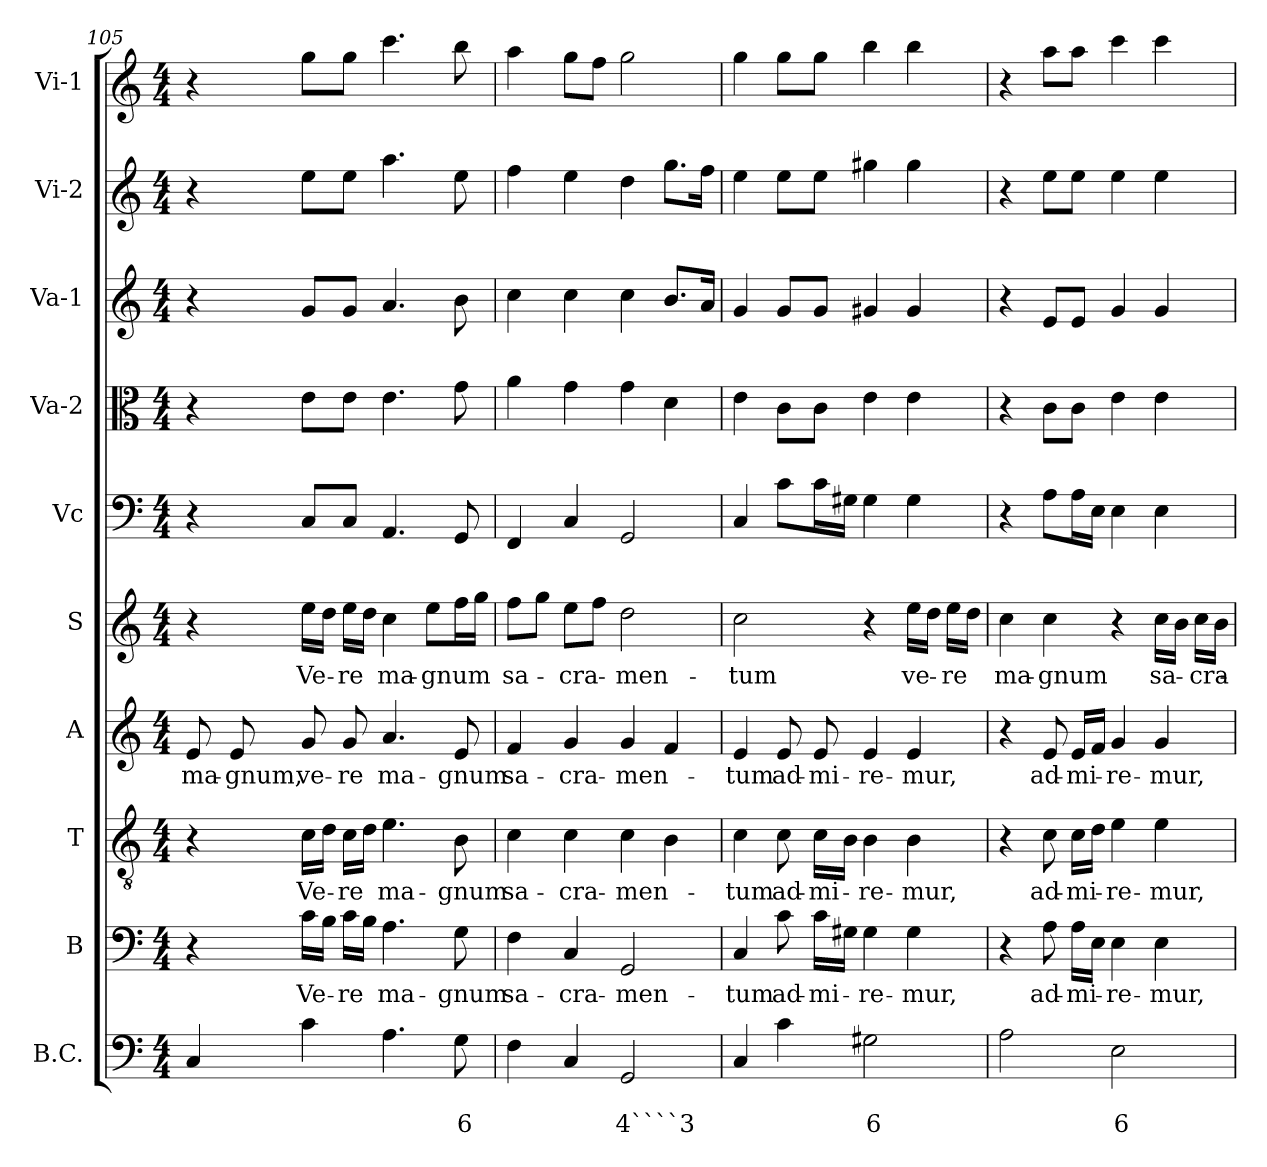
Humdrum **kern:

**kern	**text	**text	**kern	**text	**kern	**text	**kern	**text	**kern	**text	**kern	**kern	**kern	**kern	**kern
*part10	*part10	*part10	*part9	*part9	*part8	*part8	*part7	*part7	*part6	*part6	*part5	*part4	*part3	*part2	*part1
*staff10	*staff10	*staff10	*staff9	*staff9	*staff8	*staff8	*staff7	*staff7	*staff6	*staff6	*staff5	*staff4	*staff3	*staff2	*staff1
*I"B.C.	*	*	*I"B	*	*I"T	*	*I"A	*	*I"S	*	*I"Vc	*I"Va-2	*I"Va-1	*I"Vi-2	*I"Vi-1
*clefF4	*	*	*clefF4	*	*clefGv2	*	*clefG2	*	*clefG2	*	*clefF4	*clefC3	*clefG2	*clefG2	*clefG2
*k[]	*	*	*k[]	*	*k[]	*	*k[]	*	*k[]	*	*k[]	*k[]	*k[]	*k[]	*k[]
*C:	*	*	*C:	*	*C:	*	*C:	*	*C:	*	*C:	*C:	*C:	*C:	*C:
*M4/4	*	*	*M4/4	*	*M4/4	*	*M4/4	*	*M4/4	*	*M4/4	*M4/4	*M4/4	*M4/4	*M4/4
=105	=105	=105	=105	=105	=105	=105	=105	=105	=105	=105	=105	=105	=105	=105	=105
!	!	!	!	!	!	!	!	!LO:LY:b	!	!	!	!	!	!	!
4C/	.	.	4r	.	4r	.	8e/	ma-	4r	.	4r	4r	4r	4r	4r
!	!	!	!	!	!	!	!	!LO:LY:b	!	!	!	!	!	!	!
.	.	.	.	.	.	.	8e/	-gnum,	.	.	.	.	.	.	.
!	!	!	!	!LO:LY:b	!	!LO:LY:b	!	!LO:LY:b	!	!LO:LY:b	!	!	!	!	!
4c\	.	.	16c\LL	Ve-	16c\LL	Ve-	8g/	ve-	16ee\LL	Ve-	8C/L	8e\L	8g/L	8ee\L	8gg\L
.	.	.	16B\JJ	.	16d\JJ	.	.	.	16dd\JJ	.	.	.	.	.	.
!	!	!	!	!LO:LY:b	!	!LO:LY:b	!	!LO:LY:b	!	!LO:LY:b	!	!	!	!	!
.	.	.	16c\LL	-re	16c\LL	-re	8g/	-re	16ee\LL	-re	8C/J	8e\J	8g/J	8ee\J	8gg\J
.	.	.	16B\JJ	.	16d\JJ	.	.	.	16dd\JJ	.	.	.	.	.	.
!	!	!	!	!LO:LY:b	!	!LO:LY:b	!	!LO:LY:b	!	!LO:LY:b	!	!	!	!	!
4.A\	.	.	4.A\	ma-	4.e\	ma-	4.a/	ma-	4cc\	ma-	4.AA/	4.e\	4.a/	4.aa\	4.ccc\
!	!	!	!	!	!	!	!	!	!	!LO:LY:b	!	!	!	!	!
.	.	.	.	.	.	.	.	.	8ee\L	-gnum	.	.	.	.	.
!	!	!LO:LY:b	!	!LO:LY:b	!	!LO:LY:b	!	!LO:LY:b	!	!	!	!	!	!	!
8G\	.	6	8G\	-gnum	8B\	-gnum	8e/	-gnum	16ff\L	.	8GG/	8g\	8b\	8ee\	8bb\
.	.	.	.	.	.	.	.	.	16gg\JJ	.	.	.	.	.	.
=106	=106	=106	=106	=106	=106	=106	=106	=106	=106	=106	=106	=106	=106	=106	=106
!	!	!	!	!LO:LY:b	!	!LO:LY:b	!	!LO:LY:b	!	!LO:LY:b	!	!	!	!	!
4F\	.	.	4F\	sa-	4c\	sa-	4f/	sa-	8ff\L	sa-	4FF/	4a\	4cc\	4ff\	4aa\
.	.	.	.	.	.	.	.	.	8gg\J	.	.	.	.	.	.
!	!	!	!	!LO:LY:b	!	!LO:LY:b	!	!LO:LY:b	!	!LO:LY:b	!	!	!	!	!
4C/	.	.	4C/	-cra-	4c\	-cra-	4g/	-cra-	8ee\L	-cra-	4C/	4g\	4cc\	4ee\	8gg\L
.	.	.	.	.	.	.	.	.	8ff\J	.	.	.	.	.	8ff\J
!	!	!LO:LY:b	!	!LO:LY:b	!	!LO:LY:b	!	!LO:LY:b	!	!LO:LY:b	!	!	!	!	!
2GG/	.	4````3	2GG/	-men-	4c\	-men-	4g/	-men-	2dd\	-men-	2GG/	4g\	4cc\	4dd\	2gg\
.	.	.	.	.	4B\	.	4f/	.	.	.	.	4d\	8.b/L	8.gg\L	.
.	.	.	.	.	.	.	.	.	.	.	.	.	16a/Jk	16ff\Jk	.
=107	=107	=107	=107	=107	=107	=107	=107	=107	=107	=107	=107	=107	=107	=107	=107
!	!	!	!	!LO:LY:b	!	!LO:LY:b	!	!LO:LY:b	!	!LO:LY:b	!	!	!	!	!
4C/	.	.	4C/	-tum	4c\	-tum	4e/	-tum	2cc\	-tum	4C/	4e\	4g/	4ee\	4gg\
!	!	!	!	!LO:LY:b	!	!LO:LY:b	!	!LO:LY:b	!	!	!	!	!	!	!
4c\	.	.	8c\	ad-	8c\	ad-	8e/	ad-	.	.	8c\L	8c\L	8g/L	8ee\L	8gg\L
!	!	!	!	!LO:LY:b	!	!LO:LY:b	!	!LO:LY:b	!	!	!	!	!	!	!
.	.	.	16c\LL	-mi-	16c\LL	-mi-	8e/	-mi-	.	.	16c\L	8c\J	8g/J	8ee\J	8gg\J
.	.	.	16G#X\JJ	.	16B\JJ	.	.	.	.	.	16G#X\JJ	.	.	.	.
!	!	!LO:LY:b	!	!LO:LY:b	!	!LO:LY:b	!	!LO:LY:b	!	!	!	!	!	!	!
2G#X\	.	6	4G#\	-re-	4B\	-re-	4e/	-re-	4r	.	4G#\	4e\	4g#X/	4gg#X\	4bb\
!	!	!	!	!LO:LY:b	!	!LO:LY:b	!	!LO:LY:b	!	!LO:LY:b	!	!	!	!	!
.	.	.	4G#\	-mur,	4B\	-mur,	4e/	-mur,	16ee\LL	ve-	4G#\	4e\	4g#/	4gg#\	4bb\
.	.	.	.	.	.	.	.	.	16dd\JJ	.	.	.	.	.	.
!	!	!	!	!	!	!	!	!	!	!LO:LY:b	!	!	!	!	!
.	.	.	.	.	.	.	.	.	16ee\LL	-re	.	.	.	.	.
.	.	.	.	.	.	.	.	.	16dd\JJ	.	.	.	.	.	.
!!LO:PB:g=z
=108	=108	=108	=108	=108	=108	=108	=108	=108	=108	=108	=108	=108	=108	=108	=108
!	!	!	!	!	!	!	!	!	!	!LO:LY:b	!	!	!	!	!
2A\	.	.	4r	.	4r	.	4r	.	4cc\	ma-	4r	4r	4r	4r	4r
!	!	!	!	!LO:LY:b	!	!LO:LY:b	!	!LO:LY:b	!	!LO:LY:b	!	!	!	!	!
.	.	.	8A\	ad-	8c\	ad-	8e/	ad-	4cc\	-gnum	8A\L	8c\L	8e/L	8ee\L	8aa\L
!	!	!	!	!LO:LY:b	!	!LO:LY:b	!	!LO:LY:b	!	!	!	!	!	!	!
.	.	.	16A\LL	-mi-	16c\LL	-mi-	16e/LL	-mi-	.	.	16A\L	8c\J	8e/J	8ee\J	8aa\J
.	.	.	16E\JJ	.	16d\JJ	.	16f/JJ	.	.	.	16E\JJ	.	.	.	.
!	!	!LO:LY:b	!	!LO:LY:b	!	!LO:LY:b	!	!LO:LY:b	!	!	!	!	!	!	!
2E\	.	6	4E\	-re-	4e\	-re-	4g/	-re-	4r	.	4E\	4e\	4g/	4ee\	4ccc\
!	!	!	!	!LO:LY:b	!	!LO:LY:b	!	!LO:LY:b	!	!LO:LY:b	!	!	!	!	!
.	.	.	4E\	-mur,	4e\	-mur,	4g/	-mur,	16cc\LL	sa-	4E\	4e\	4g/	4ee\	4ccc\
.	.	.	.	.	.	.	.	.	16b\JJ	.	.	.	.	.	.
!	!	!	!	!	!	!	!	!	!	!LO:LY:b	!	!	!	!	!
.	.	.	.	.	.	.	.	.	16cc\LL	-cra-	.	.	.	.	.
.	.	.	.	.	.	.	.	.	16b\JJ	.	.	.	.	.	.
=	=	=	=	=	=	=	=	=	=	=	=	=	=	=	=
*-	*-	*-	*-	*-	*-	*-	*-	*-	*-	*-	*-	*-	*-	*-	*-
